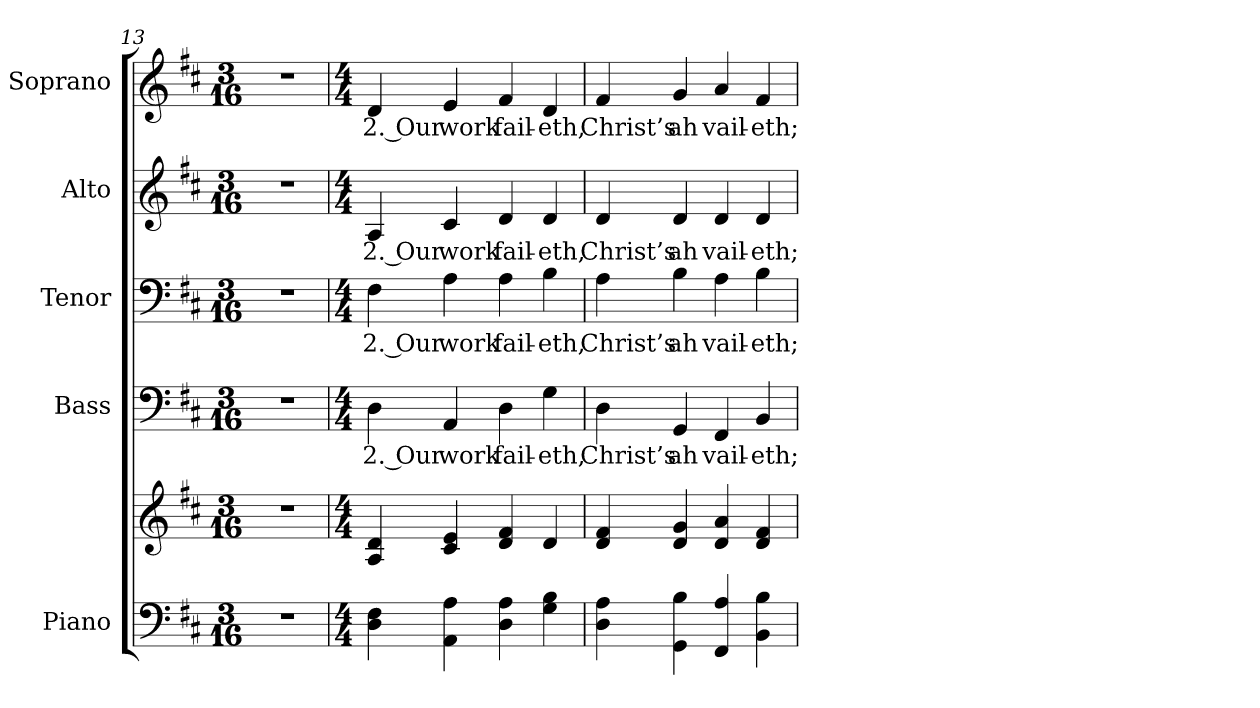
**kern	**kern	**kern	**text	**kern	**text	**kern	**text	**kern	**text
*part5	*part5	*part4	*part4	*part3	*part3	*part2	*part2	*part1	*part1
*staff6	*staff5	*staff4	*staff4	*staff3	*staff3	*staff2	*staff2	*staff1	*staff1
*I"Piano	*	*I"Bass	*	*I"Tenor	*	*I"Alto	*	*I"Soprano	*
*I'Pno.	*	*I'B.	*	*I'T.	*	*I'A.	*	*I'S.	*
!!LO:PB:g=z
*clefF4	*clefG2	*clefF4	*	*clefF4	*	*clefG2	*	*clefG2	*
*k[f#c#]	*k[f#c#]	*k[f#c#]	*	*k[f#c#]	*	*k[f#c#]	*	*k[f#c#]	*
*D:	*D:	*D:	*	*D:	*	*D:	*	*D:	*
*M3/16	*M3/16	*M3/16	*	*M3/16	*	*M3/16	*	*M3/16	*
=13	=13	=13	=13	=13	=13	=13	=13	=13	=13
!LO:N:vis=1	!LO:N:vis=1	!LO:N:vis=1	!	!LO:N:vis=1	!	!LO:N:vis=1	!	!LO:N:vis=1	!
8.r	8.r	8.r	.	8.r	.	8.r	.	8.r	.
=14	=14	=14	=14	=14	=14	=14	=14	=14	=14
*M4/4	*M4/4	*M4/4	*	*M4/4	*	*M4/4	*	*M4/4	*
!	!	!	!LO:LY:b:color=#000000	!	!	!	!	!	!
!	!	!	!	!	!LO:LY:b:color=#000000	!	!	!	!
!	!	!	!	!	!	!	!LO:LY:b:color=#000000	!	!
!	!	!	!	!	!	!	!	!	!LO:LY:b:color=#000000
4Di\ 4F#i	4Ai/ 4di	4Di\	2. Our	4F#i\	2. Our	4Ai/	2. Our	4di/	2. Our
!	!	!	!LO:LY:b:color=#000000	!	!	!	!	!	!
!	!	!	!	!	!LO:LY:b:color=#000000	!	!	!	!
!	!	!	!	!	!	!	!LO:LY:b:color=#000000	!	!
!	!	!	!	!	!	!	!	!	!LO:LY:b:color=#000000
4AAi\ 4Ai	4c#i/ 4ei	4AAi/	work	4Ai\	work	4c#i/	work	4ei/	work
!	!	!	!LO:LY:b:color=#000000	!	!	!	!	!	!
!	!	!	!	!	!LO:LY:b:color=#000000	!	!	!	!
!	!	!	!	!	!	!	!LO:LY:b:color=#000000	!	!
!	!	!	!	!	!	!	!	!	!LO:LY:b:color=#000000
4Di\ 4Ai	4di/ 4f#i	4Di\	fail-	4Ai\	fail-	4di/	fail-	4f#i/	fail-
!	!	!	!LO:LY:b:color=#000000	!	!	!	!	!	!
!	!	!	!	!	!LO:LY:b:color=#000000	!	!	!	!
!	!	!	!	!	!	!	!LO:LY:b:color=#000000	!	!
!	!	!	!	!	!	!	!	!	!LO:LY:b:color=#000000
4Gi\ 4Bi	4di/	4Gi\	-eth,	4Bi\	-eth,	4di/	-eth,	4di/	-eth,
!!LO:PB:g=z
=15	=15	=15	=15	=15	=15	=15	=15	=15	=15
!	!	!	!LO:LY:b:color=#000000	!	!	!	!	!	!
!	!	!	!	!	!LO:LY:b:color=#000000	!	!	!	!
!	!	!	!	!	!	!	!LO:LY:b:color=#000000	!	!
!	!	!	!	!	!	!	!	!	!LO:LY:b:color=#000000
4Di\ 4Ai	4di/ 4f#i	4Di\	Christ’s	4Ai\	Christ’s	4di/	Christ’s	4f#i/	Christ’s
!	!	!	!LO:LY:b:color=#000000	!	!	!	!	!	!
!	!	!	!	!	!LO:LY:b:color=#000000	!	!	!	!
!	!	!	!	!	!	!	!LO:LY:b:color=#000000	!	!
!	!	!	!	!	!	!	!	!	!LO:LY:b:color=#000000
4GGi\ 4Bi	4di/ 4gi	4GGi/	ah	4Bi\	ah	4di/	ah	4gi/	ah
!	!	!	!LO:LY:b:color=#000000	!	!	!	!	!	!
!	!	!	!	!	!LO:LY:b:color=#000000	!	!	!	!
!	!	!	!	!	!	!	!LO:LY:b:color=#000000	!	!
!	!	!	!	!	!	!	!	!	!LO:LY:b:color=#000000
4FF#i/ 4Ai	4di/ 4ai	4FF#i/	vail-	4Ai\	vail-	4di/	vail-	4ai/	vail-
!	!	!	!LO:LY:b:color=#000000	!	!	!	!	!	!
!	!	!	!	!	!LO:LY:b:color=#000000	!	!	!	!
!	!	!	!	!	!	!	!LO:LY:b:color=#000000	!	!
!	!	!	!	!	!	!	!	!	!LO:LY:b:color=#000000
4BBi\ 4Bi	4di/ 4f#i	4BBi/	-eth;	4Bi\	-eth;	4di/	-eth;	4f#i/	-eth;
=	=	=	=	=	=	=	=	=	=
*-	*-	*-	*-	*-	*-	*-	*-	*-	*-
